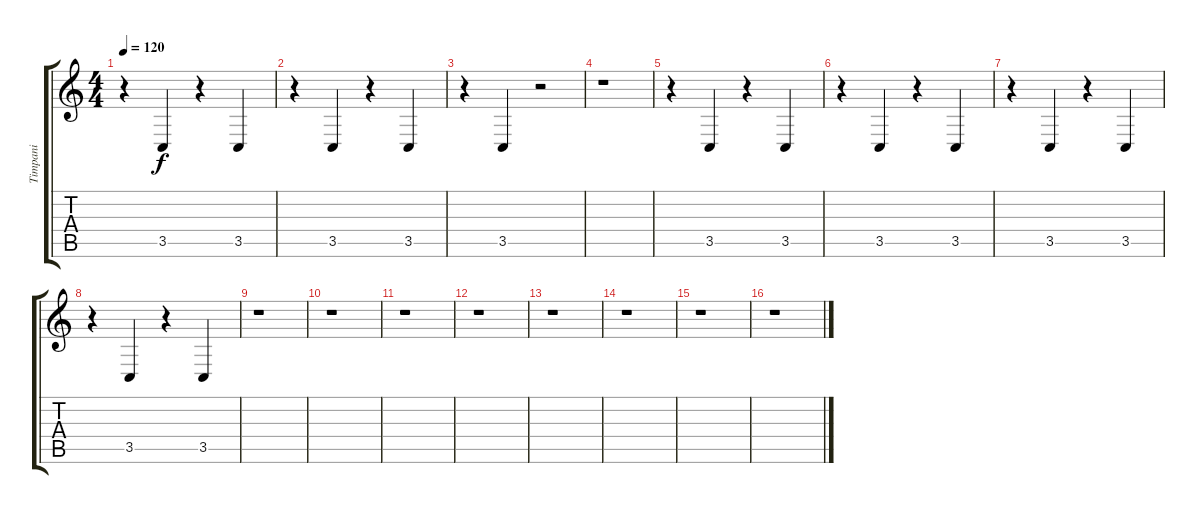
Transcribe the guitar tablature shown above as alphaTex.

\track ("Timpani" "Timpani") {instrument timpani}
\staff {score tabs}
\tuning (E4 B3 G3 D3 A2 E2) {hide}
\ts (4 4)
\tempo 120
\clef g2
\ks c
r.4{dy f instrument timpani} 3.5.4 r.4 3.5.4 |
r.4 3.5.4 r.4 3.5.4 |
r.4 3.5.4 r.2 |
r.1 |
r.4 3.5.4 r.4 3.5.4 |
r.4 3.5.4 r.4 3.5.4 |
r.4 3.5.4 r.4 3.5.4 |
r.4 3.5.4 r.4 3.5.4 |
r.1 |
r.1 |
r.1 |
r.1 |
r.1 |
r.1 |
r.1 |
r.1
